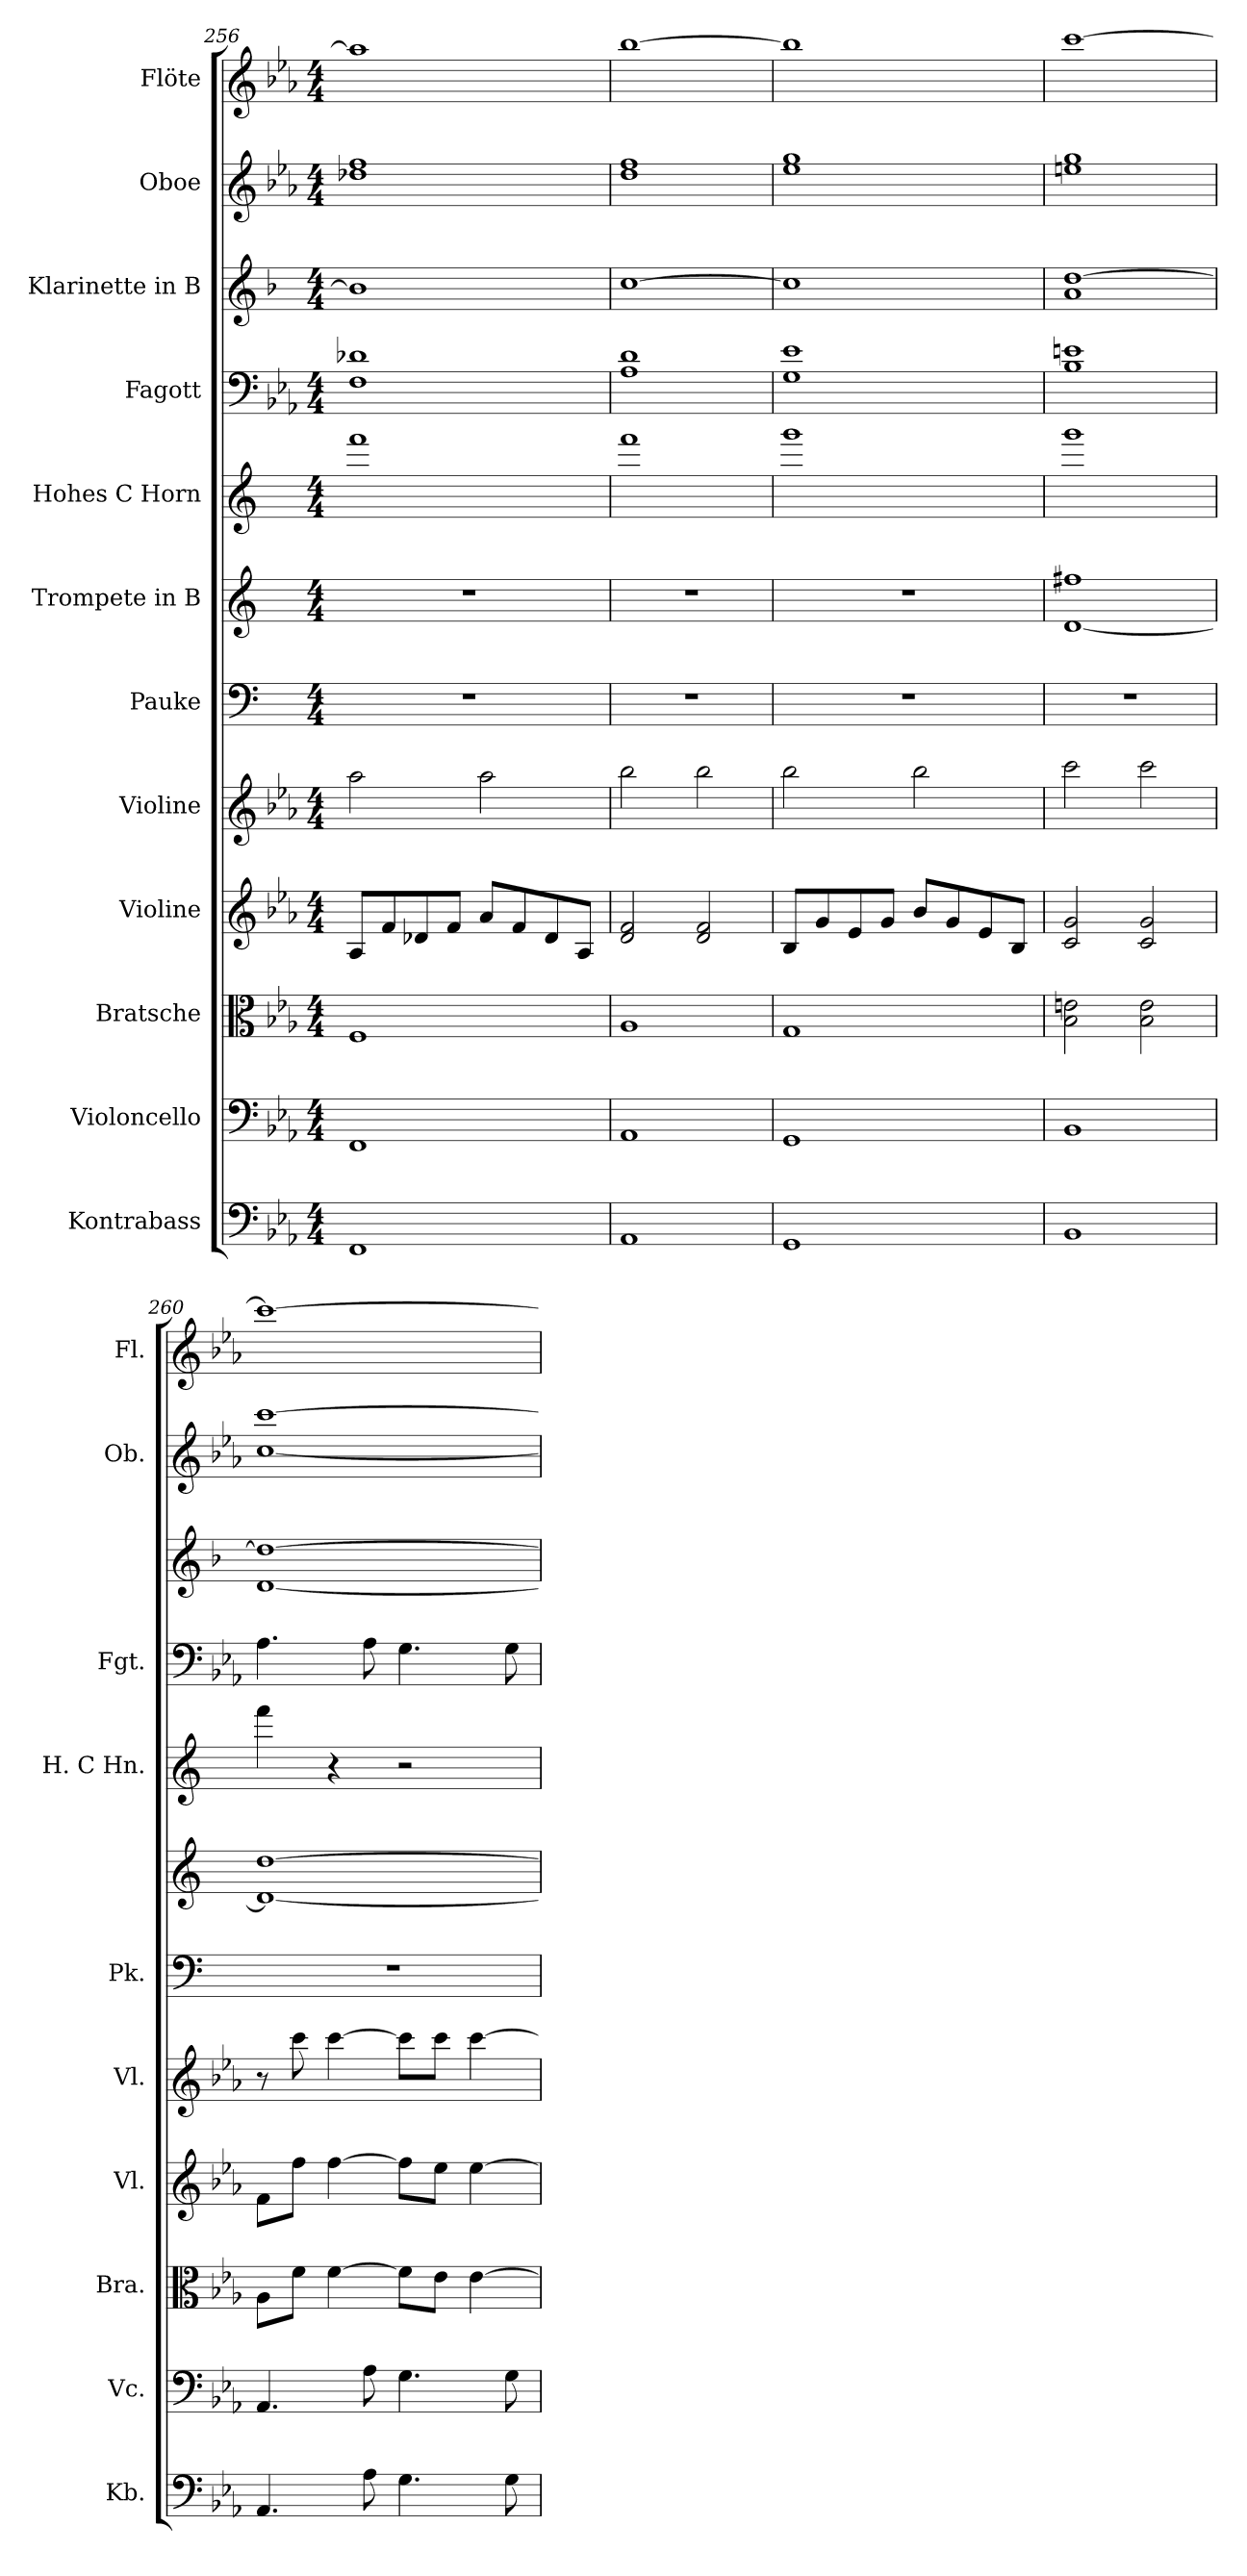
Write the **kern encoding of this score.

**kern	**kern	**kern	**kern	**kern	**kern	**kern	**kern	**kern	**kern	**kern	**kern
*part12	*part11	*part10	*part9	*part8	*part7	*part6	*part5	*part4	*part3	*part2	*part1
*staff12	*staff11	*staff10	*staff9	*staff8	*staff7	*staff6	*staff5	*staff4	*staff3	*staff2	*staff1
*I"Kontrabass	*I"Violoncello	*I"Bratsche	*I"Violine	*I"Violine	*I"Pauke	*I"Trompete in B	*I"Hohes C Horn	*I"Fagott	*I"Klarinette in B	*I"Oboe	*I"Flöte
*I'Kb.	*I'Vc.	*I'Bra.	*I'Vl.	*I'Vl.	*I'Pk.	*	*I'H. C Hn.	*I'Fgt.	*	*I'Ob.	*I'Fl.
*clefF4	*clefF4	*clefC3	*clefG2	*clefG2	*clefF4	*clefG2	*clefG2	*clefF4	*clefG2	*clefG2	*clefG2
*ITrd7c12	*	*	*	*	*	*ITrd1c2	*ITrd7c12	*	*ITrd1c2	*	*
*k[b-e-a-]	*k[b-e-a-]	*k[b-e-a-]	*k[b-e-a-]	*k[b-e-a-]	*k[]	*k[b-e-]	*k[]	*k[b-e-a-]	*k[b-e-a-]	*k[b-e-a-]	*k[b-e-a-]
*M4/4	*M4/4	*M4/4	*M4/4	*M4/4	*M4/4	*M4/4	*M4/4	*M4/4	*M4/4	*M4/4	*M4/4
=256	=256	=256	=256	=256	=256	=256	=256	=256	=256	=256	=256
1FFF	1FF	1F	8A-/L	2aa-\	1r	1r	1ff	1F 1d-X	1a-]	1dd-X 1ff	1aa-]
.	.	.	8f/	.	.	.	.	.	.	.	.
.	.	.	8d-X/	.	.	.	.	.	.	.	.
.	.	.	8f/J	.	.	.	.	.	.	.	.
.	.	.	8a-/L	2aa-\	.	.	.	.	.	.	.
.	.	.	8f/	.	.	.	.	.	.	.	.
.	.	.	8d-/	.	.	.	.	.	.	.	.
.	.	.	8A-/J	.	.	.	.	.	.	.	.
=257	=257	=257	=257	=257	=257	=257	=257	=257	=257	=257	=257
1AAA-	1AA-	1A-	2d/ 2f/	2bb-\	1r	1r	1ff	1A- 1d	[1b-	1dd 1ff	[1bb-
.	.	.	2d/ 2f/	2bb-\	.	.	.	.	.	.	.
=258	=258	=258	=258	=258	=258	=258	=258	=258	=258	=258	=258
1GGG	1GG	1G	8B-/L	2bb-\	1r	1r	1gg	1G 1e-	1b-]	1ee- 1gg	1bb-]
.	.	.	8g/	.	.	.	.	.	.	.	.
.	.	.	8e-/	.	.	.	.	.	.	.	.
.	.	.	8g/J	.	.	.	.	.	.	.	.
.	.	.	8b-/L	2bb-\	.	.	.	.	.	.	.
.	.	.	8g/	.	.	.	.	.	.	.	.
.	.	.	8e-/	.	.	.	.	.	.	.	.
.	.	.	8B-/J	.	.	.	.	.	.	.	.
=259	=259	=259	=259	=259	=259	=259	=259	=259	=259	=259	=259
*	*	*	*	*	*	*^	*	*	*^	*	*
1BBB-	1BB-	2B-\ 2en\	2c/ 2g/	2ccc\	1r	1een	[1c	1gg	1B- 1en	[1cc	1g	1een 1gg	[1ccc
.	.	2B-\ 2e\	2c/ 2g/	2ccc\	.	.	.	.	.	.	.	.	.
*	*	*	*	*	*	*	*	*	*	*v	*v	*	*
=260	=260	=260	=260	=260	=260	=260	=260	=260	=260	=260	=260	=260
4.AAA-/	4.AA-/	8A-\L	8f\L	8r	1r	[1cc	1c_	4ff\	4.A-\	[1c 1cc_	[1cc [1ccc	1ccc_
.	.	8f\J	8ff\J	8ccc\	.	.	.	.	.	.	.	.
.	.	[4f\	[4ff\	[4ccc\	.	.	.	4r	.	.	.	.
8AA-\	8A-\	.	.	.	.	.	.	.	8A-\	.	.	.
4.GG\	4.G\	8f\L]	8ff\L]	8ccc\L]	.	.	.	2r	4.G\	.	.	.
.	.	8e-\J	8ee-\J	8ccc\J	.	.	.	.	.	.	.	.
.	.	[4e-\	[4ee-\	[4ccc\	.	.	.	.	.	.	.	.
8GG\	8G\	.	.	.	.	.	.	.	8G\	.	.	.
*	*	*	*	*	*	*v	*v	*	*	*	*	*
=	=	=	=	=	=	=	=	=	=	=	=
*-	*-	*-	*-	*-	*-	*-	*-	*-	*-	*-	*-
